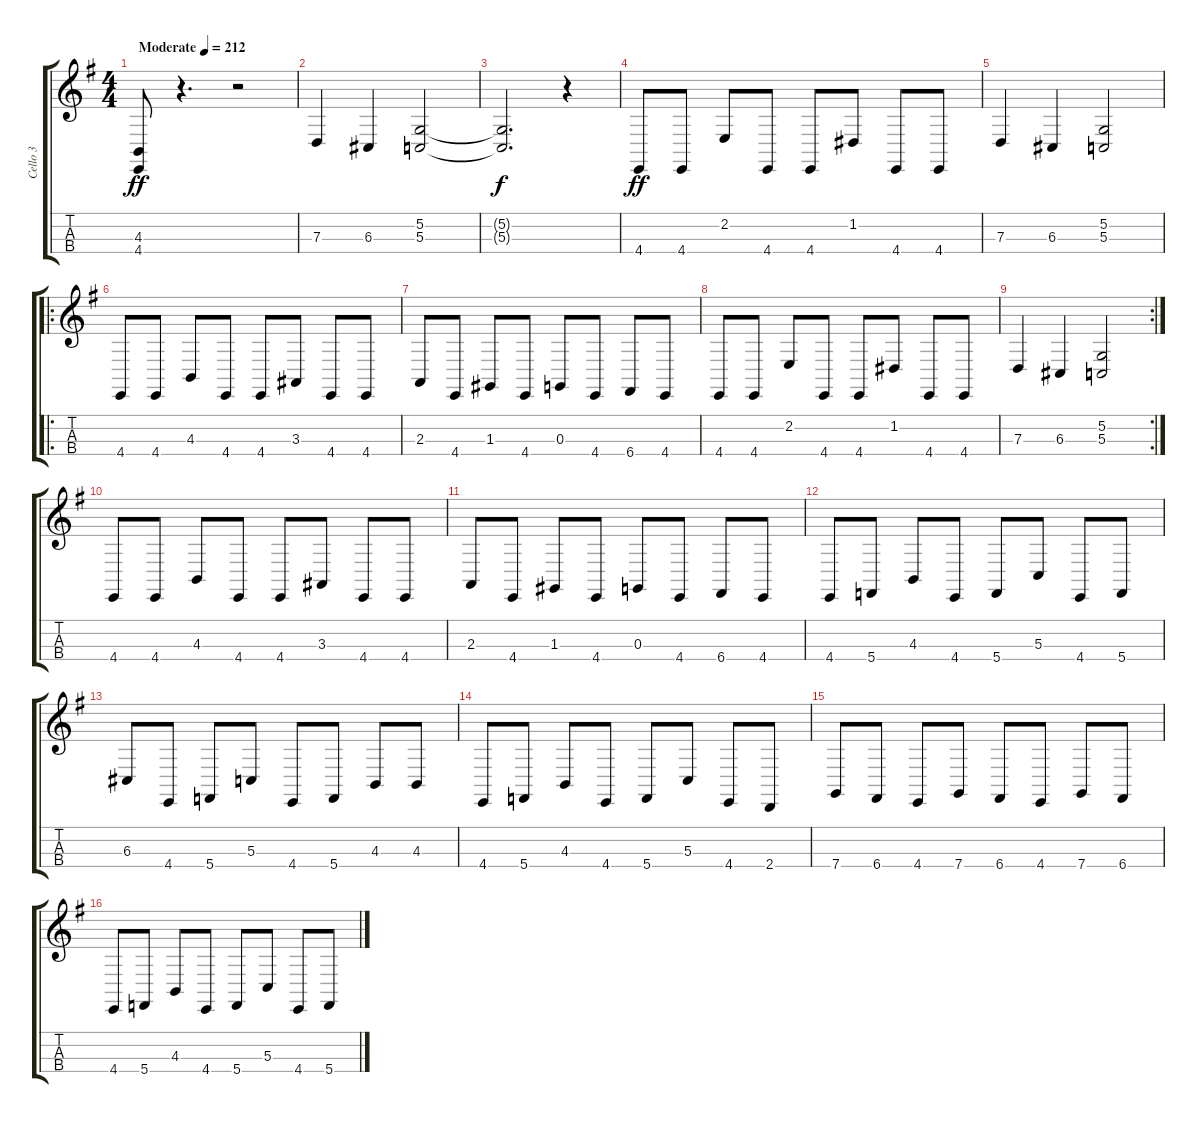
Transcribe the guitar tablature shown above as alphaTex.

\track ("Cello 3" "Cello 3") {instrument cello}
\staff {score tabs}
\tuning (A3 D3 G2 C2) {hide}
\ts (4 4)
\tempo (212 "Moderate")
\clef g2
\ks g
(4.3 4.4).8{dy ff instrument cello} r.4{d} r.2 |
7.3.4 6.3.4 (5.2 5.3).2 |
(5.2{t} 5.3{t}).2{d dy f} r.4 |
4.4.8{dy ff} 4.4.8 2.2.8 4.4.8 4.4.8 1.2.8 4.4.8 4.4.8 |
7.3.4 6.3.4 (5.2 5.3).2 |
\ro
4.4.8 4.4.8 4.3.8 4.4.8 4.4.8 3.3.8 4.4.8 4.4.8 |
2.3.8 4.4.8 1.3.8 4.4.8 0.3.8 4.4.8 6.4.8 4.4.8 |
4.4.8 4.4.8 2.2.8 4.4.8 4.4.8 1.2.8 4.4.8 4.4.8 |
\rc 2
7.3.4 6.3.4 (5.2 5.3).2 |
4.4.8 4.4.8 4.3.8 4.4.8 4.4.8 3.3.8 4.4.8 4.4.8 |
2.3.8 4.4.8 1.3.8 4.4.8 0.3.8 4.4.8 6.4.8 4.4.8 |
4.4.8 5.4.8 4.3.8 4.4.8 5.4.8 5.3.8 4.4.8 5.4.8 |
6.3.8 4.4.8 5.4.8 5.3.8 4.4.8 5.4.8 4.3.8 4.3.8 |
4.4.8 5.4.8 4.3.8 4.4.8 5.4.8 5.3.8 4.4.8 2.4.8 |
7.4.8 6.4.8 4.4.8 7.4.8 6.4.8 4.4.8 7.4.8 6.4.8 |
4.4.8 5.4.8 4.3.8 4.4.8 5.4.8 5.3.8 4.4.8 5.4.8
